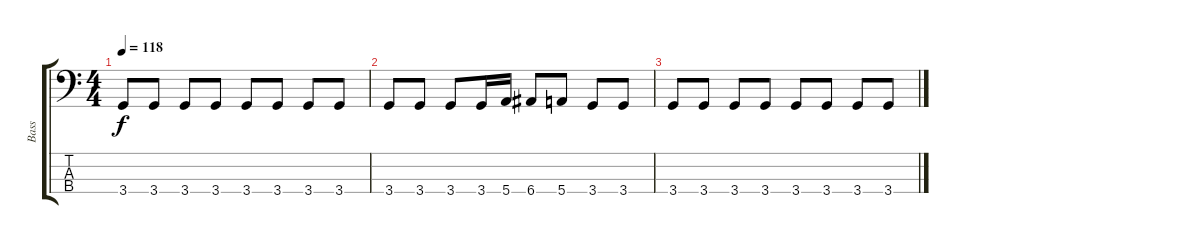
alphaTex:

\track ("Bass" "Bass") {instrument synthbass2}
\staff {score tabs}
\tuning (G2 D2 A1 E1) {hide}
\ts (4 4)
\tempo 118
\clef f4
\ks c
3.4.8{dy f} 3.4.8 3.4.8 3.4.8 3.4.8 3.4.8 3.4.8 3.4.8 |
3.4.8 3.4.8 3.4.8 3.4.16 5.4.16 6.4.8 5.4.8 3.4.8 3.4.8 |
3.4.8 3.4.8 3.4.8 3.4.8 3.4.8 3.4.8 3.4.8 3.4.8
